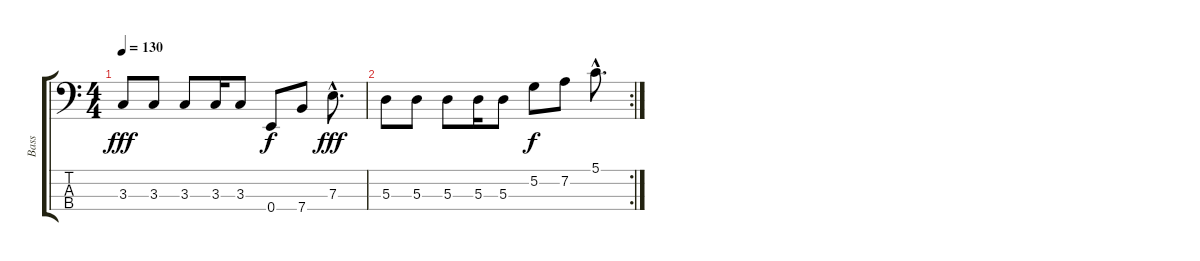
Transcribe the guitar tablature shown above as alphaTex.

\track ("Bass" "Bass") {instrument electricbassfinger}
\staff {score tabs}
\tuning (G2 D2 A1 E1) {hide}
\ts (4 4)
\tempo 130
\clef f4
\ks c
3.3.8{dy fff} 3.3.8 3.3.8 3.3.16 3.3.8 0.4.8{dy f} 7.4.8 7.3{hac}.8{d dy fff} |
\rc 2
5.3.8 5.3.8 5.3.8 5.3.16 5.3.8 5.2.8{dy f} 7.2.8 5.1{hac}.8{d}
